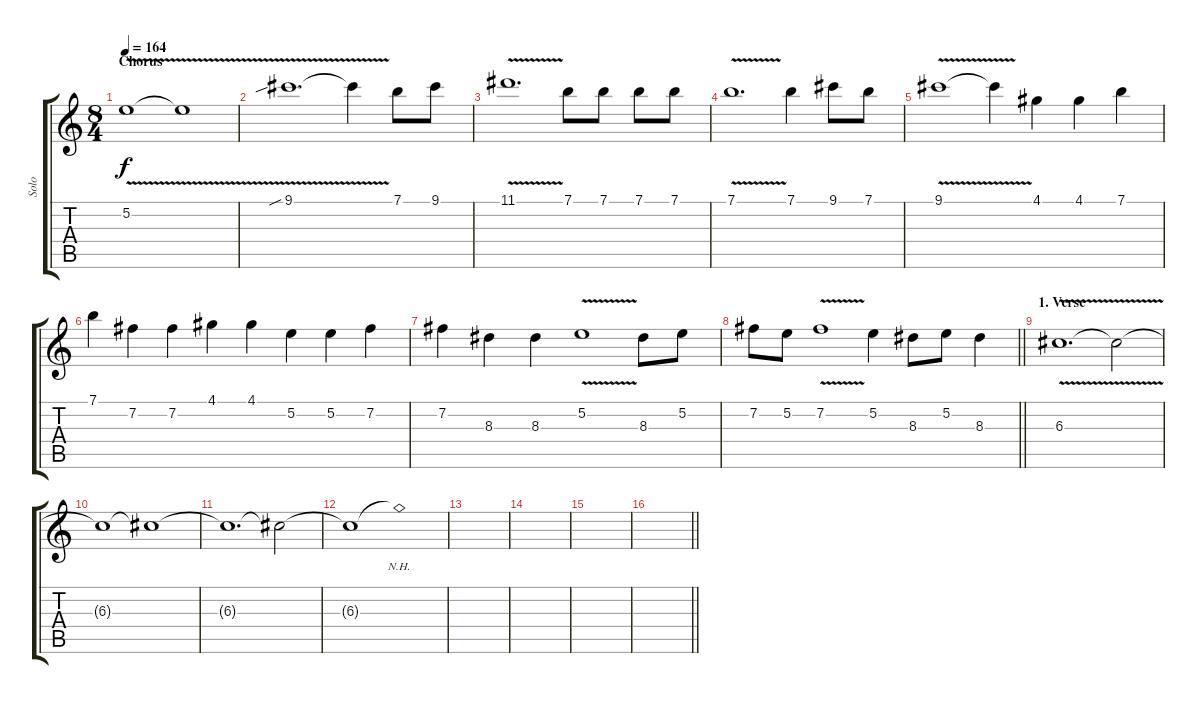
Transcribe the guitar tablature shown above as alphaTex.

\track ("Solo" "Solo") {instrument overdrivenguitar}
\staff {score tabs}
\tuning (E4 B3 G3 D3 A2 E2) {hide}
\ts (8 4)
\section ("" "Chorus")
\tempo 164
\clef g2
\ks c
5.2{v}.1{dy f} 5.2{t}.1 |
9.1{v sib}.1{d} 9.1{t}.4 7.1.8 9.1.8 |
11.1{v}.1{d} 7.1.8 7.1.8 7.1.8 7.1.8 |
7.1{v}.1{d} 7.1.4 9.1.8 7.1.8 |
9.1{v}.1 9.1{t}.4 4.1.4 4.1.4 7.1.4 |
7.1.4 7.2.4 7.2.4 4.1.4 4.1.4 5.2.4 5.2.4 7.2.4 |
7.2.4 8.3.4 8.3.4 5.2{v}.1 8.3.8 5.2.8 |
\barLineRight lightlight
7.2.8 5.2.8 7.2{v}.1 5.2.4 8.3.8 5.2.8 8.3.4 |
\section ("" "1. Verse")
6.3{v}.1{d} 6.3{t}.2 |
6.3{t}.1 6.3{t}.1 |
6.3{t}.1{d} 6.3{t}.2 |
6.3{t}.1 6.3{nh t}.1 |
|
|
|
\barLineRight lightlight
